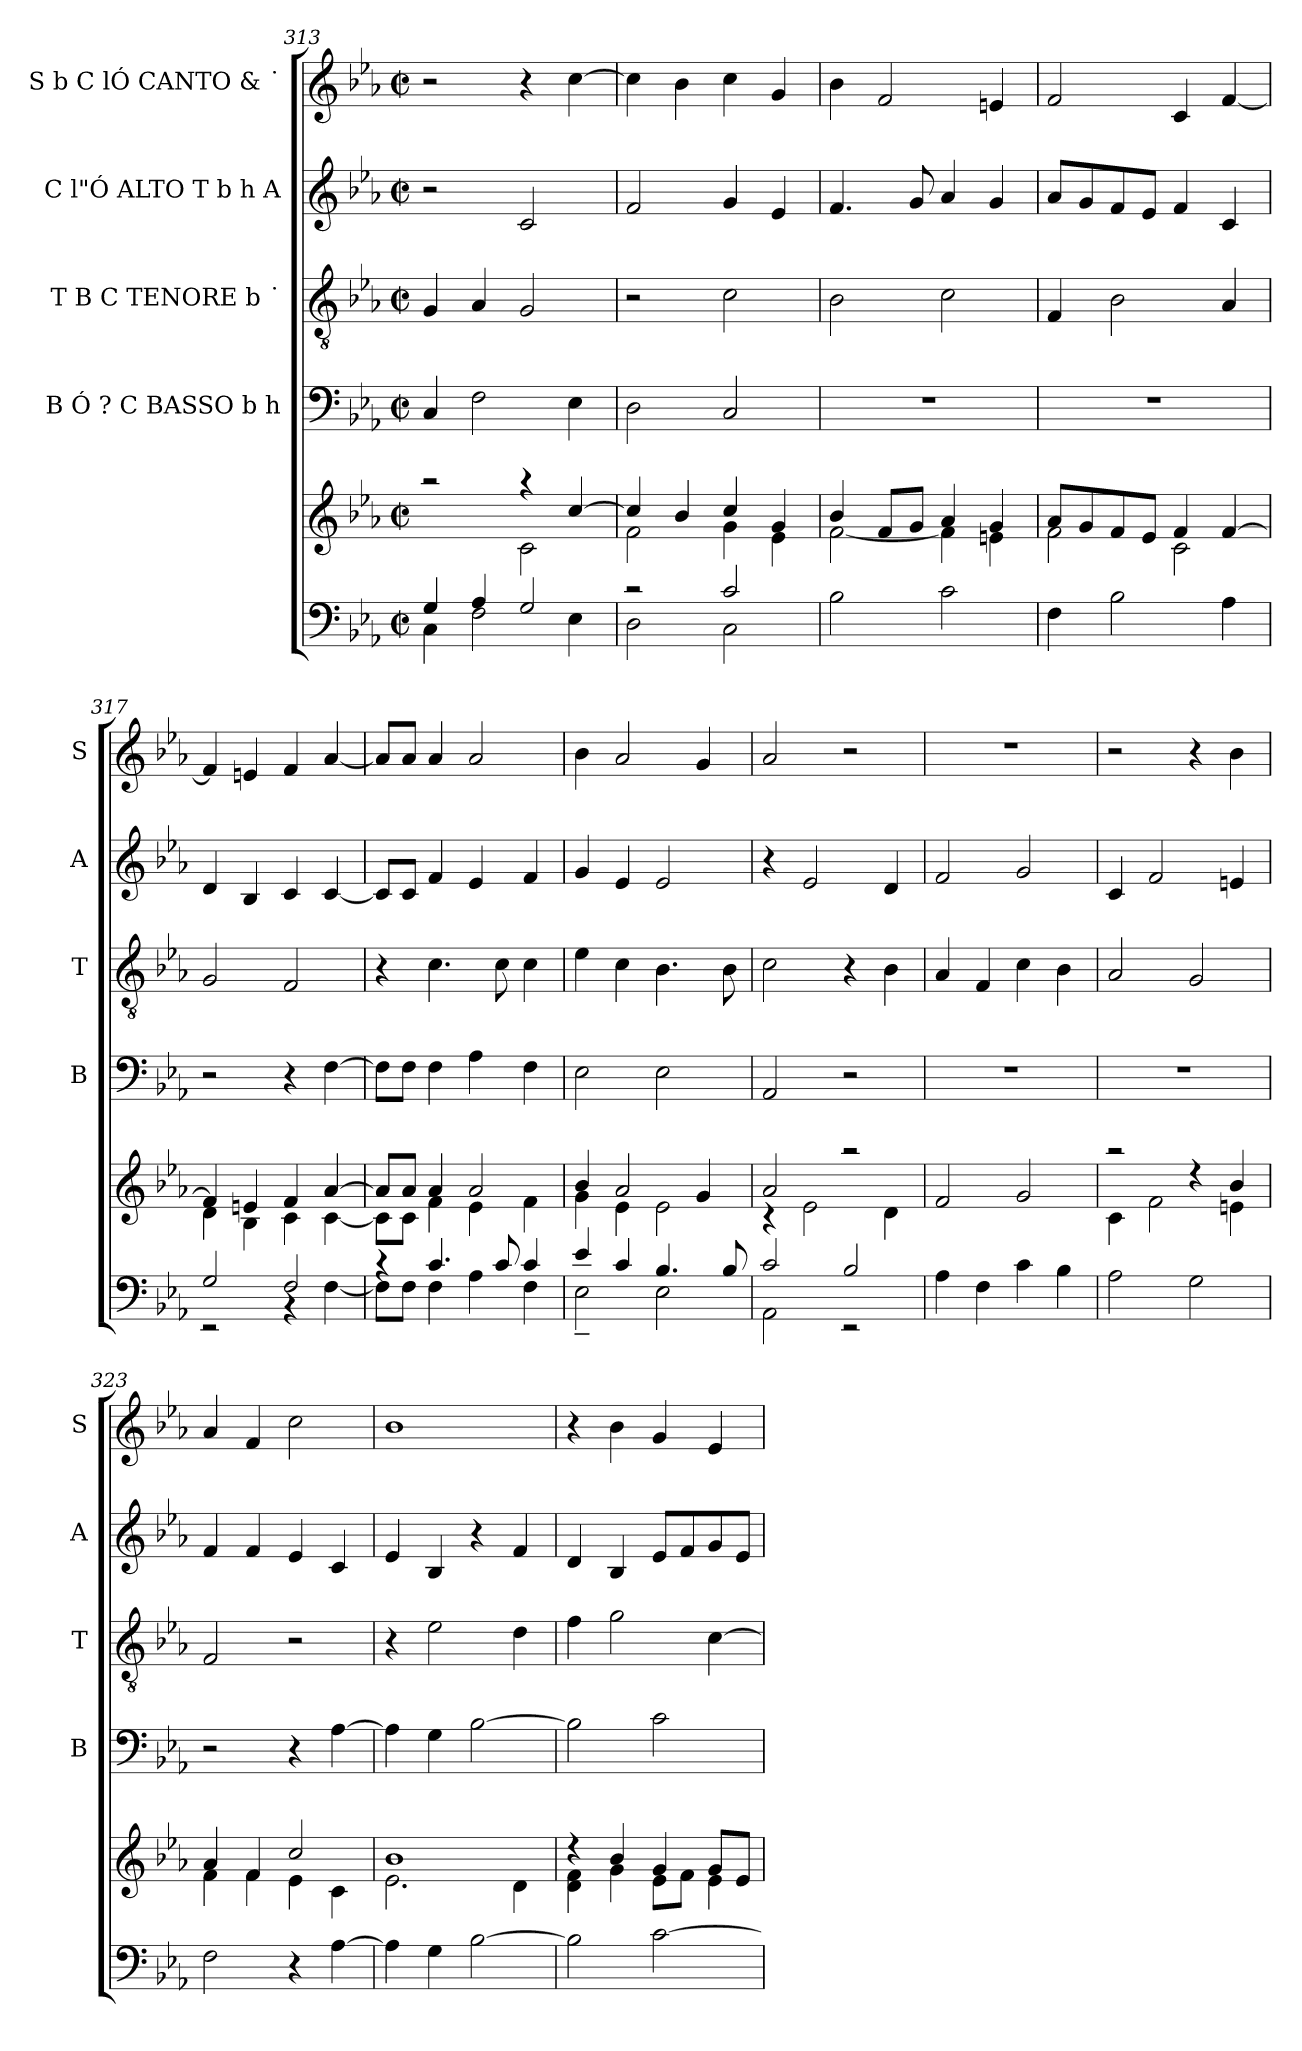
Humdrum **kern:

**kern	**kern	**kern	**kern	**kern	**kern
*part6	*part5	*part4	*part3	*part2	*part1
*staff6	*staff5	*staff4	*staff3	*staff2	*staff1
*	*	*I"B Ó ? C BASSO b h	*I"T B C TENORE b ˙	*I"C l"Ó ALTO T b h A	*I"S b C lÓ CANTO & ˙
*	*	*I'B	*I'T	*I'A	*I'S
*clefF4	*clefG2	*clefF4	*clefGv2	*clefG2	*clefG2
*k[b-e-a-]	*k[b-e-a-]	*k[b-e-a-]	*k[b-e-a-]	*k[b-e-a-]	*k[b-e-a-]
*E-:	*E-:	*E-:	*E-:	*E-:	*E-:
*M2/2	*M2/2	*M2/2	*M2/2	*M2/2	*M2/2
*met(c|)	*met(c|)	*met(c|)	*met(c|)	*met(c|)	*met(c|)
=313	=313	=313	=313	=313	=313
*^	*^	*	*	*	*
4G/	4C\	2raa	2ryy	4C/	4G/	2r	2r
4A-/	2F\	.	.	2F\	4A-/	.	.
2G/	.	4raa	2c\	.	2G/	2c/	4r
.	4E-\	[<4cc/	.	4E-\	.	.	[<4cc\
!!LO:LB:g=z
=314	=314	=314	=314	=314	=314	=314	=314
2rc	2D\	4cc/]	2f\	2D\	2r	2f/	4cc\]
.	.	4b-/	.	.	.	.	4b-\
2c/	2C\	4cc/	4g\	2C/	2c\	4g/	4cc\
.	.	4g/	4e-\	.	.	4e-/	4g/
*v	*v	*	*	*	*	*	*
=315	=315	=315	=315	=315	=315	=315
2B-\	4b-/	[<2f\	1r	2B-\	4.f/	4b-\
.	8f/L	.	.	.	.	2f/
.	8g/J	.	.	.	8g/	.
2c\	4a-/	4f\]	.	2c\	4a-/	.
.	4g/	4en\	.	.	4g/	4en/
=316	=316	=316	=316	=316	=316	=316
4F\	8a-/L	2f\	1r	4F/	8a-/L	2f/
.	8g/	.	.	.	8g/	.
2B-\	8f/	.	.	2B-\	8f/	.
.	8e-/J	.	.	.	8e-/J	.
.	4f/	2c\	.	.	4f/	4c/
4A-\	[>4f/	.	.	4A-/	4c/	[<4f/
=317	=317	=317	=317	=317	=317	=317
*^	*	*	*	*	*	*
2G/	2rEE	4f/]	4d\	2r	2G/	4d/	4f/]
.	.	4en/	4B-\	.	.	4B-/	4en/
2F/	4rAA	4f/	4c\	4r	2F/	4c/	4f/
.	[<4F\	[>4a-/	[<4c\	[>4F\	.	[<4c/	[<4a-/
=318	=318	=318	=318	=318	=318	=318	=318
4rc	8F\L]	8a-/L]	8c\L]	8F\L]	4r	8c/L]	8a-/L]
.	8F\J	8a-/J	8c\J	8F\J	.	8c/J	8a-/J
4.c/	4F\	4a-/	4f\	4F\	4.c\	4f/	4a-/
.	4A-\	2a-/	4e-\	4A-\	.	4e-/	2a-/
8c/	.	.	.	.	8c\	.	.
4c/	4F\	.	4f\	4F\	4c\	4f/	.
!!LO:PB:g=z
=319	=319	=319	=319	=319	=319	=319	=319
4e-/	2E-~<\	4b-/	4g\	2E-\	4e-\	4g/	4b-\
4c/	.	2a-/	4e-\	.	4c\	4e-/	2a-/
4.B-/	2E-\	.	2e-\	2E-\	4.B-\	2e-/	.
.	.	4g/	.	.	.	.	4g/
8B-/	.	.	.	.	8B-\	.	.
=320	=320	=320	=320	=320	=320	=320	=320
2c/	2AA-\	2a-/	4rc	2AA-/	2c\	4r	2a-/
.	.	.	2e-\	.	.	2e-/	.
2B-/	2rEE	2raa	.	2r	4r	.	2r
.	.	.	4d\	.	4B-\	4d/	.
*v	*v	*	*	*	*	*	*
*	*v	*v	*	*	*	*
=321	=321	=321	=321	=321	=321
4A-\	2f/	1r	4A-/	2f/	1r
4F\	.	.	4F/	.	.
4c\	2g/	.	4c\	2g/	.
4B-\	.	.	4B-\	.	.
=322	=322	=322	=322	=322	=322
*	*^	*	*	*	*
2A-\	2raa	4c\	1r	2A-/	4c/	2r
.	.	2f\	.	.	2f/	.
2G\	4rcc	.	.	2G/	.	4r
.	4b-/	4en\	.	.	4en/	4b-\
=323	=323	=323	=323	=323	=323	=323
2F\	4a-/	4f\	2r	2F/	4f/	4a-/
.	4f/	4f\	.	.	4f/	4f/
4r	2cc/	4e-\	4r	2r	4e-/	2cc\
[<4A-\	.	4c\	[<4A-\	.	4c/	.
!!LO:LB:g=z
=324	=324	=324	=324	=324	=324	=324
4A-\]	1b-	2.e-\	4A-\]	4r	4e-/	1b-
4G\	.	.	4G\	2e-\	4B-/	.
[>2B-\	.	.	[>2B-\	.	4r	.
.	.	4d\	.	4d\	4f/	.
=325	=325	=325	=325	=325	=325	=325
2B-\]	4rdd	4d\ 4f\	2B-\]	4f\	4d/	4r
.	4b-/	4g\	.	2g\	4B-/	4b-\
[>2c\	4g/	8e-\L	2c\	.	8e-/L	4g/
.	.	8f\J	.	.	8f/	.
.	8g/L	4e-\	.	[>4c\	8g/	4e-/
.	8e-/J	.	.	.	8e-/J	.
*	*v	*v	*	*	*	*
=	=	=	=	=	=
*-	*-	*-	*-	*-	*-
